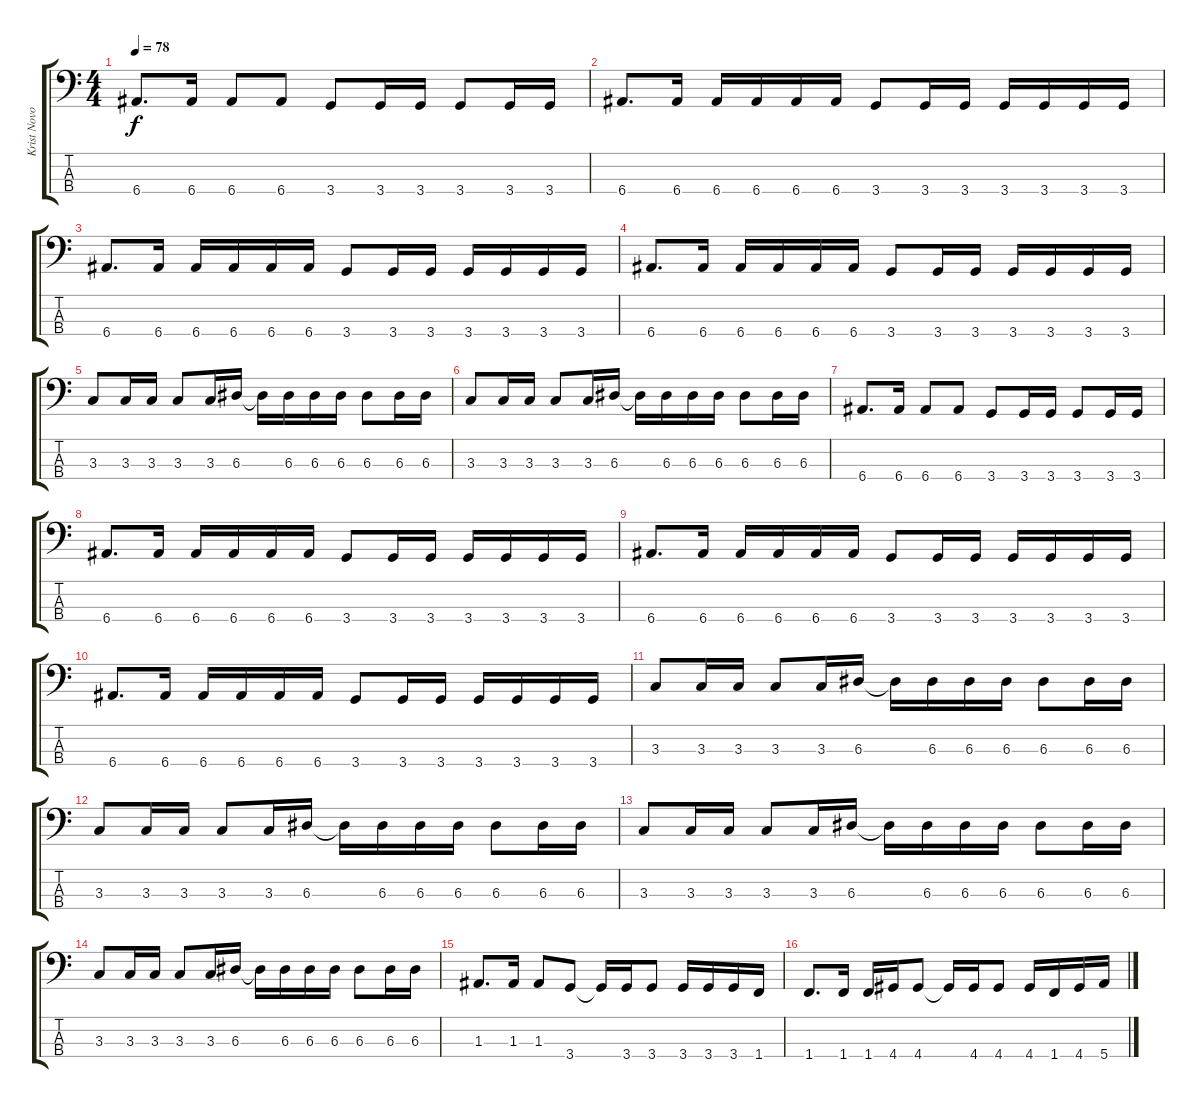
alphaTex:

\track ("Krist Novoselic" "Krist Novo") {instrument electricbassfinger}
\staff {score tabs}
\tuning (G2 D2 A1 E1) {hide}
\ts (4 4)
\tempo 78
\clef f4
\ks c
6.4.8{d dy f} 6.4.16 6.4.8 6.4.8 3.4.8 3.4.16 3.4.16 3.4.8 3.4.16 3.4.16 |
6.4.8{d} 6.4.16 6.4.16 6.4.16 6.4.16 6.4.16 3.4.8 3.4.16 3.4.16 3.4.16 3.4.16 3.4.16 3.4.16 |
6.4.8{d} 6.4.16 6.4.16 6.4.16 6.4.16 6.4.16 3.4.8 3.4.16 3.4.16 3.4.16 3.4.16 3.4.16 3.4.16 |
6.4.8{d} 6.4.16 6.4.16 6.4.16 6.4.16 6.4.16 3.4.8 3.4.16 3.4.16 3.4.16 3.4.16 3.4.16 3.4.16 |
3.3.8 3.3.16 3.3.16 3.3.8 3.3.16 6.3.16 6.3{t}.16 6.3.16 6.3.16 6.3.16 6.3.8 6.3.16 6.3.16 |
3.3.8 3.3.16 3.3.16 3.3.8 3.3.16 6.3.16 6.3{t}.16 6.3.16 6.3.16 6.3.16 6.3.8 6.3.16 6.3.16 |
6.4.8{d} 6.4.16 6.4.8 6.4.8 3.4.8 3.4.16 3.4.16 3.4.8 3.4.16 3.4.16 |
6.4.8{d} 6.4.16 6.4.16 6.4.16 6.4.16 6.4.16 3.4.8 3.4.16 3.4.16 3.4.16 3.4.16 3.4.16 3.4.16 |
6.4.8{d} 6.4.16 6.4.16 6.4.16 6.4.16 6.4.16 3.4.8 3.4.16 3.4.16 3.4.16 3.4.16 3.4.16 3.4.16 |
6.4.8{d} 6.4.16 6.4.16 6.4.16 6.4.16 6.4.16 3.4.8 3.4.16 3.4.16 3.4.16 3.4.16 3.4.16 3.4.16 |
3.3.8 3.3.16 3.3.16 3.3.8 3.3.16 6.3.16 6.3{t}.16 6.3.16 6.3.16 6.3.16 6.3.8 6.3.16 6.3.16 |
3.3.8 3.3.16 3.3.16 3.3.8 3.3.16 6.3.16 6.3{t}.16 6.3.16 6.3.16 6.3.16 6.3.8 6.3.16 6.3.16 |
3.3.8 3.3.16 3.3.16 3.3.8 3.3.16 6.3.16 6.3{t}.16 6.3.16 6.3.16 6.3.16 6.3.8 6.3.16 6.3.16 |
3.3.8 3.3.16 3.3.16 3.3.8 3.3.16 6.3.16 6.3{t}.16 6.3.16 6.3.16 6.3.16 6.3.8 6.3.16 6.3.16 |
1.3.8{d} 1.3.16 1.3.8 3.4.8 3.4{t}.16 3.4.16 3.4.8 3.4.16 3.4.16 3.4.16 1.4.16 |
1.4.8{d} 1.4.16 1.4.16 4.4.16 4.4.8 4.4{t}.16 4.4.16 4.4.8 4.4.16 1.4.16 4.4.16 5.4.16
